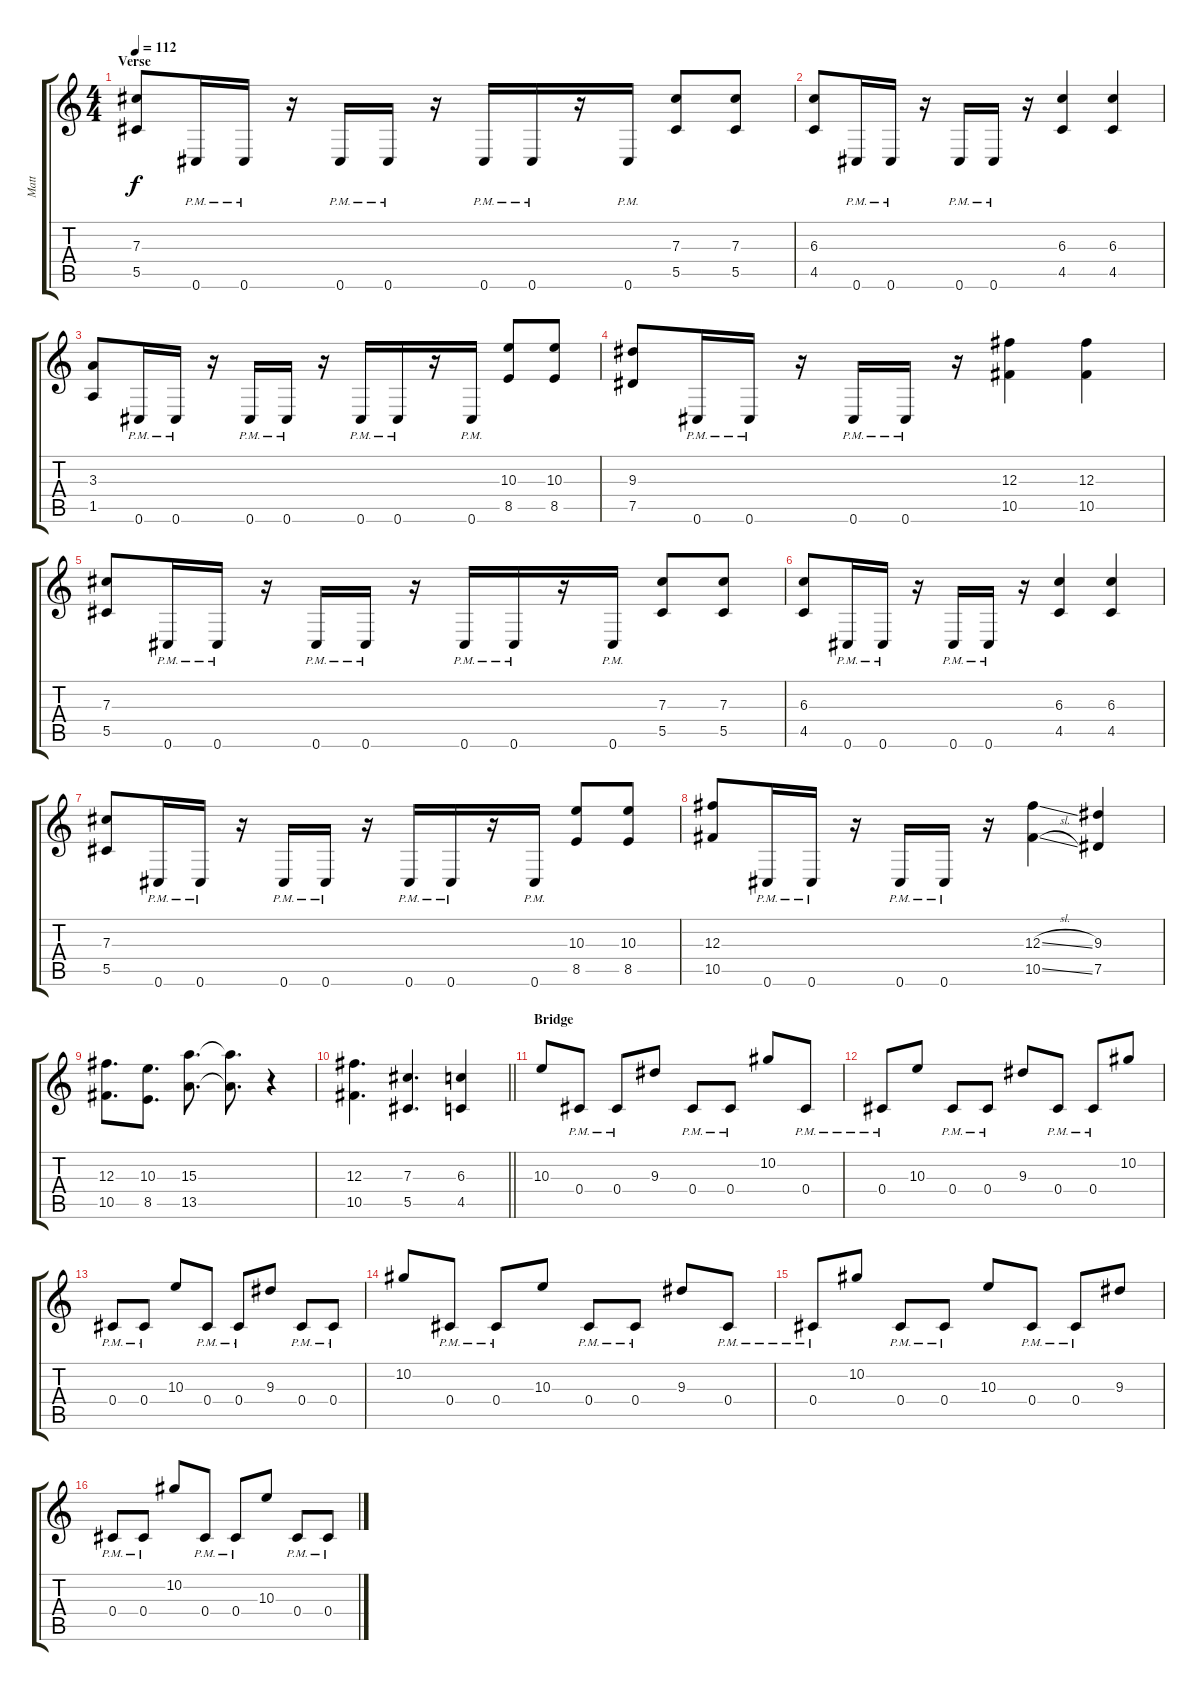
\track ("Matt" "Matt") {instrument distortionguitar}
\staff {score tabs}
\tuning (Eb4 Bb3 Gb3 Db3 Ab2 Db2) {hide}
\ts (4 4)
\section ("" "Verse")
\tempo 112
\clef g2
\ks c
(7.3 5.5).8{dy f} 0.6{pm}.16 0.6{pm}.16 r.16 0.6{pm}.16 0.6{pm}.16 r.16 0.6{pm}.16 0.6{pm}.16 r.16 0.6{pm}.16 (7.3 5.5).8 (7.3 5.5).8 |
(6.3 4.5).8 0.6{pm}.16 0.6{pm}.16 r.16 0.6{pm}.16 0.6{pm}.16 r.16 (6.3 4.5).4 (6.3 4.5).4 |
(3.3 1.5).8 0.6{pm}.16 0.6{pm}.16 r.16 0.6{pm}.16 0.6{pm}.16 r.16 0.6{pm}.16 0.6{pm}.16 r.16 0.6{pm}.16 (10.3 8.5).8 (10.3 8.5).8 |
(9.3 7.5).8 0.6{pm}.16 0.6{pm}.16 r.16 0.6{pm}.16 0.6{pm}.16 r.16 (12.3 10.5).4 (12.3 10.5).4 |
(7.3 5.5).8 0.6{pm}.16 0.6{pm}.16 r.16 0.6{pm}.16 0.6{pm}.16 r.16 0.6{pm}.16 0.6{pm}.16 r.16 0.6{pm}.16 (7.3 5.5).8 (7.3 5.5).8 |
(6.3 4.5).8 0.6{pm}.16 0.6{pm}.16 r.16 0.6{pm}.16 0.6{pm}.16 r.16 (6.3 4.5).4 (6.3 4.5).4 |
(7.3 5.5).8 0.6{pm}.16 0.6{pm}.16 r.16 0.6{pm}.16 0.6{pm}.16 r.16 0.6{pm}.16 0.6{pm}.16 r.16 0.6{pm}.16 (10.3 8.5).8 (10.3 8.5).8 |
(12.3 10.5).8 0.6{pm}.16 0.6{pm}.16 r.16 0.6{pm}.16 0.6{pm}.16 r.16 (12.3{sl} 10.5{sl}).4 (9.3 7.5).4 |
(12.3 10.5).8{d} (10.3 8.5).8{d} (15.3 13.5).8{d} (15.3{t} 13.5{t}).8{d} r.4 |
\barLineRight lightlight
(12.3 10.5).4{d} (7.3 5.5).4{d} (6.3 4.5).4 |
\section ("" "Bridge")
10.3.8 0.4{pm}.8 0.4{pm}.8 9.3.8 0.4{pm}.8 0.4{pm}.8 10.2.8 0.4{pm}.8 |
0.4{pm}.8 10.3.8 0.4{pm}.8 0.4{pm}.8 9.3.8 0.4{pm}.8 0.4{pm}.8 10.2.8 |
0.4{pm}.8 0.4{pm}.8 10.3.8 0.4{pm}.8 0.4{pm}.8 9.3.8 0.4{pm}.8 0.4{pm}.8 |
10.2.8 0.4{pm}.8 0.4{pm}.8 10.3.8 0.4{pm}.8 0.4{pm}.8 9.3.8 0.4{pm}.8 |
0.4{pm}.8 10.2.8 0.4{pm}.8 0.4{pm}.8 10.3.8 0.4{pm}.8 0.4{pm}.8 9.3.8 |
0.4{pm}.8 0.4{pm}.8 10.2.8 0.4{pm}.8 0.4{pm}.8 10.3.8 0.4{pm}.8 0.4{pm}.8
